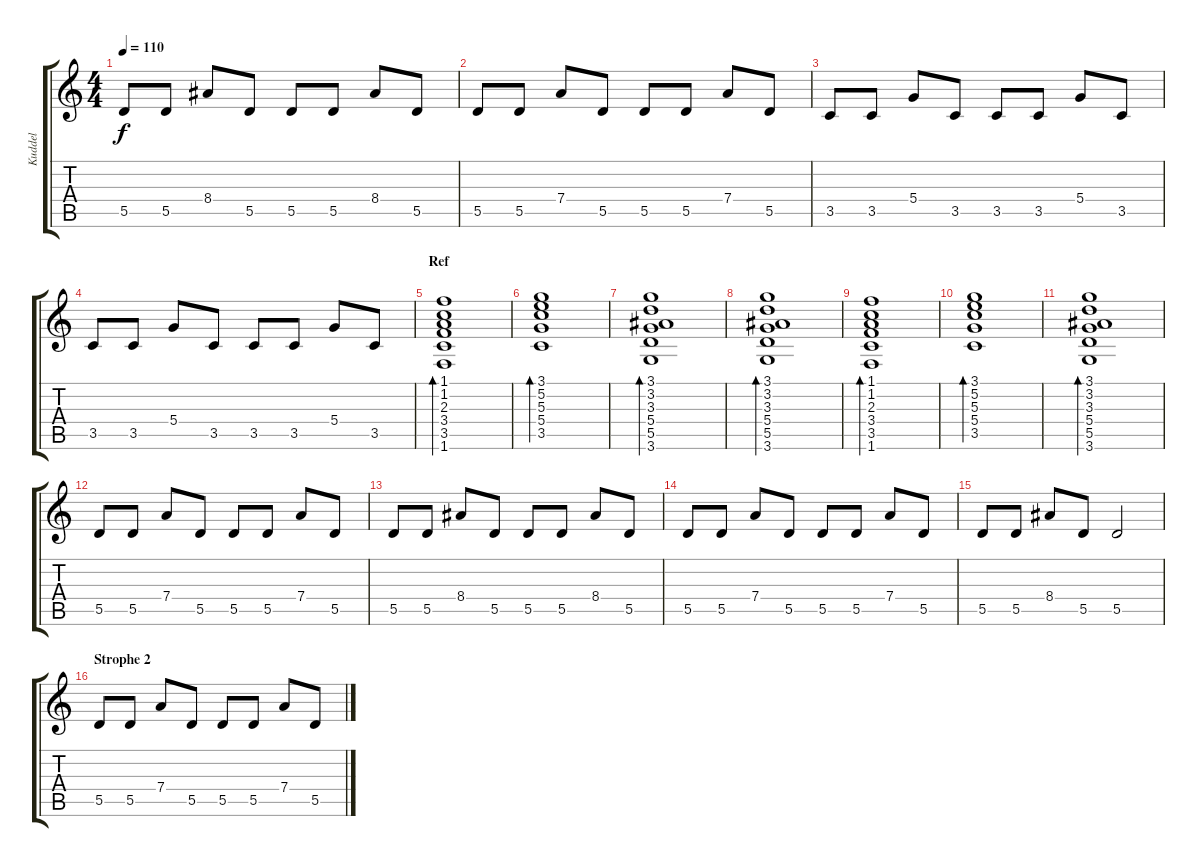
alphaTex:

\track ("Kuddel" "Kuddel") {instrument acousticguitarnylon}
\staff {score tabs}
\tuning (E4 B3 G3 D3 A2 E2) {hide}
\ts (4 4)
\tempo 110
\clef g2
\ks c
5.5.8{dy f} 5.5.8 8.4.8 5.5.8 5.5.8 5.5.8 8.4.8 5.5.8 |
5.5.8 5.5.8 7.4.8 5.5.8 5.5.8 5.5.8 7.4.8 5.5.8 |
3.5.8 3.5.8 5.4.8 3.5.8 3.5.8 3.5.8 5.4.8 3.5.8 |
3.5.8 3.5.8 5.4.8 3.5.8 3.5.8 3.5.8 5.4.8 3.5.8 |
\section ("" "Ref")
(1.1 1.2 2.3 3.4 3.5 1.6).1{bd 30 volume 8 instrument electricguitarclean} |
(3.1 5.2 5.3 5.4 3.5).1{bd 30 volume 9 instrument electricguitarclean} |
(3.1 3.2 3.3 5.4 5.5 3.6).1{bd 30 volume 9 instrument electricguitarclean} |
(3.1 3.2 3.3 5.4 5.5 3.6).1{bd 30 volume 9 instrument electricguitarclean} |
(1.1 1.2 2.3 3.4 3.5 1.6).1{bd 30 volume 8 instrument electricguitarclean} |
(3.1 5.2 5.3 5.4 3.5).1{bd 30 volume 9 instrument electricguitarclean} |
(3.1 3.2 3.3 5.4 5.5 3.6).1{bd 30 volume 9 instrument electricguitarclean} |
5.5.8{volume 11 instrument acousticguitarsteel} 5.5.8 7.4.8 5.5.8 5.5.8 5.5.8 7.4.8 5.5.8 |
5.5.8 5.5.8 8.4.8 5.5.8 5.5.8 5.5.8 8.4.8 5.5.8 |
5.5.8{volume 11 instrument acousticguitarsteel} 5.5.8 7.4.8 5.5.8 5.5.8 5.5.8 7.4.8 5.5.8 |
5.5.8 5.5.8 8.4.8 5.5.8 5.5.2 |
\section ("" "Strophe 2")
5.5.8 5.5.8 7.4.8 5.5.8 5.5.8 5.5.8 7.4.8 5.5.8
